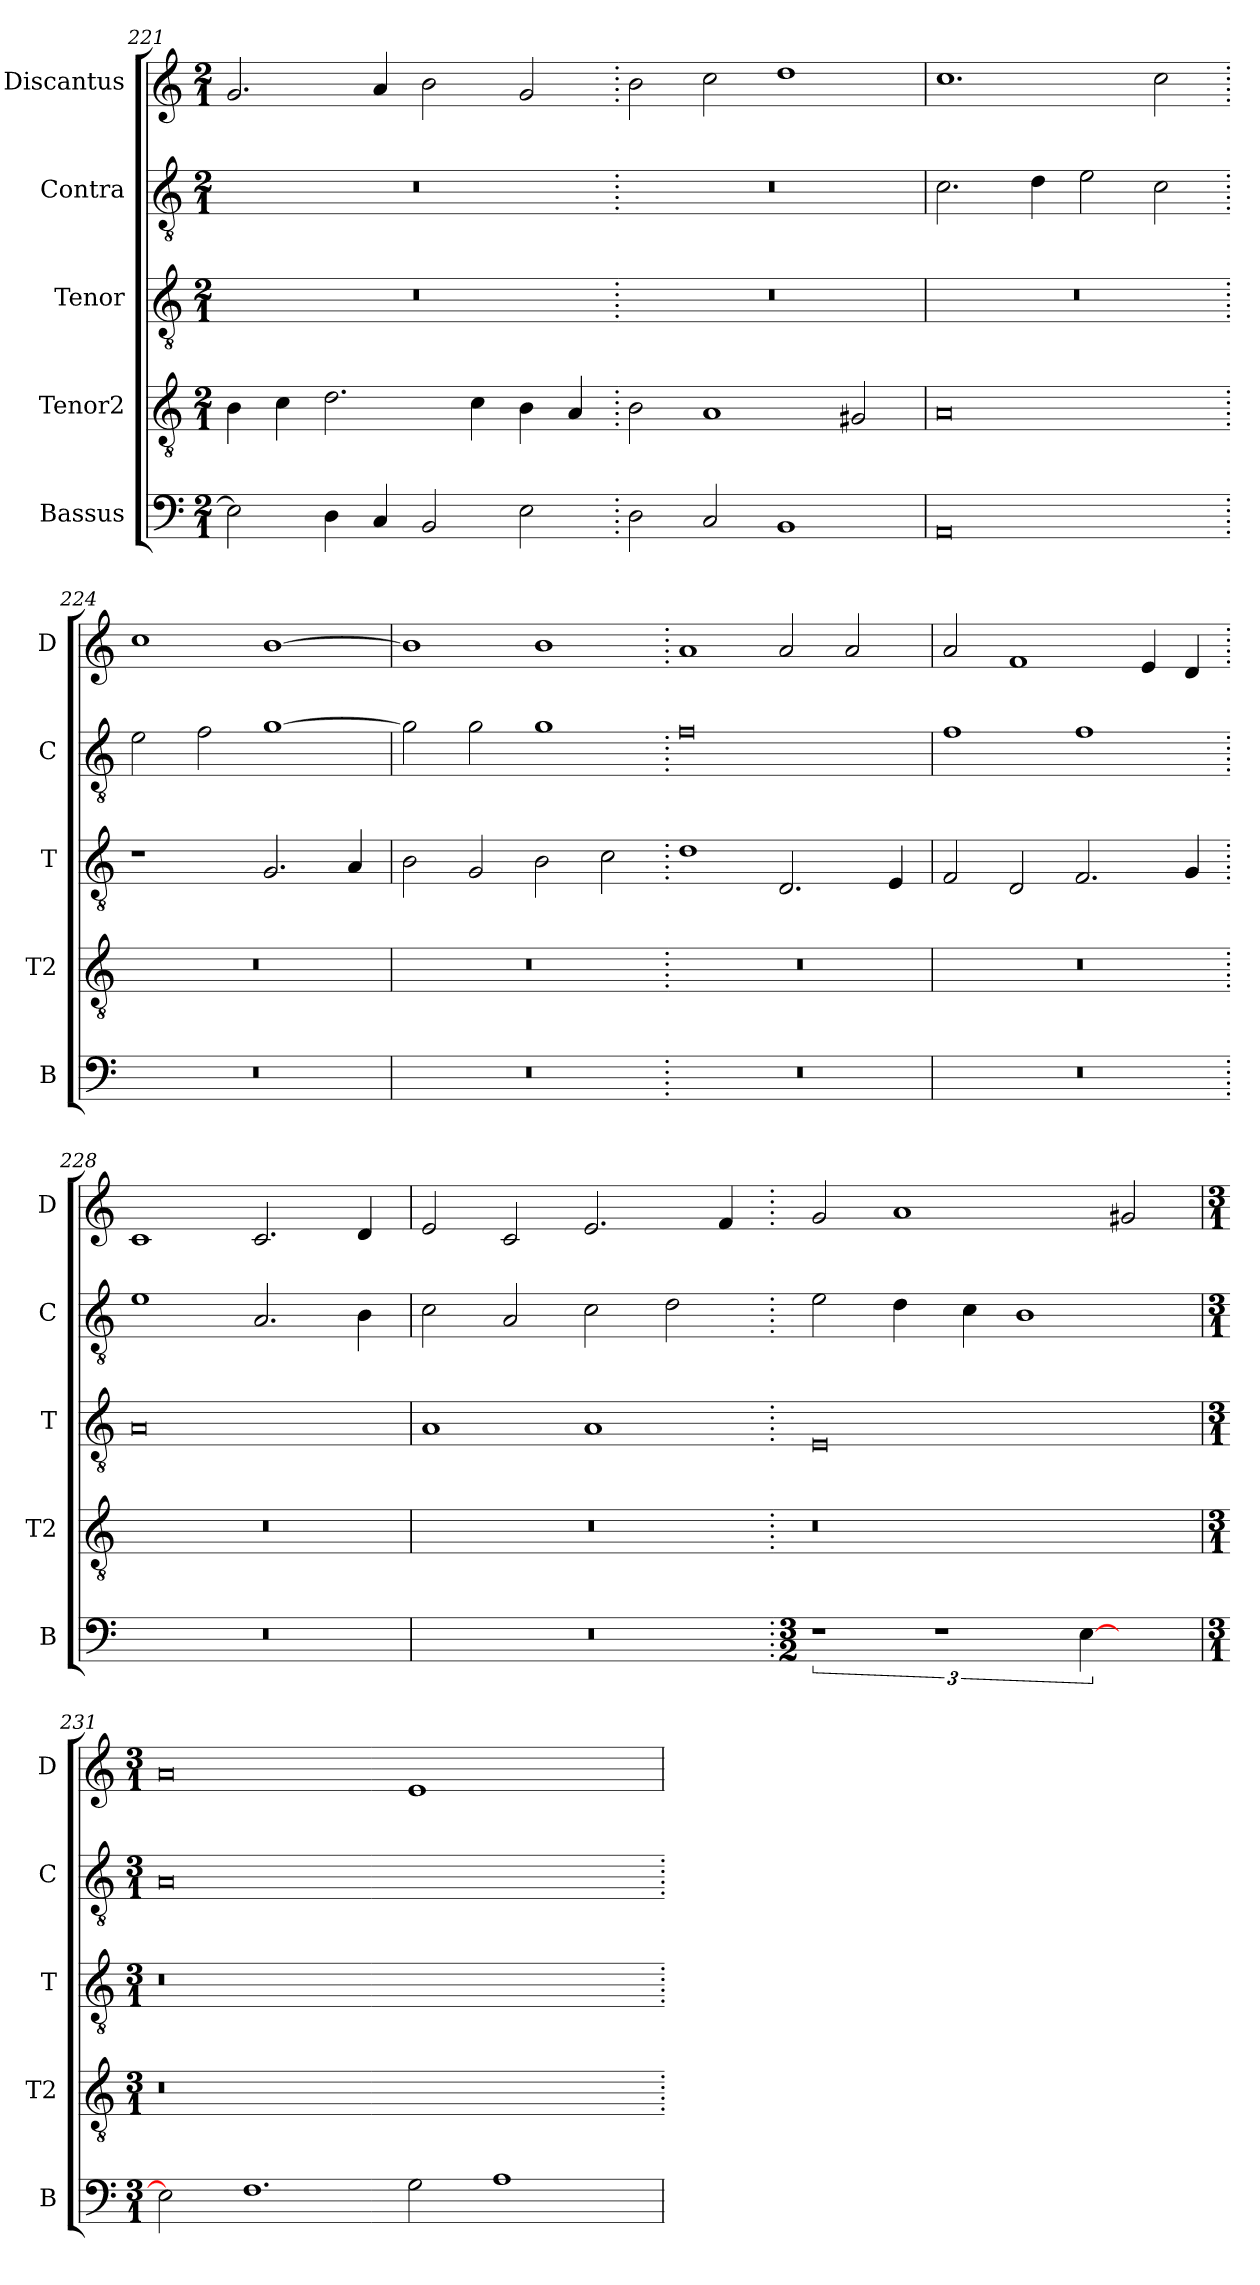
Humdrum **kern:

**kern	**kern	**kern	**kern	**kern
*part5	*part4	*part3	*part2	*part1
*staff5	*staff4	*staff3	*staff2	*staff1
*I"Bassus	*I"Tenor2	*I"Tenor	*I"Contra	*I"Discantus
*I'B	*I'T2	*I'T	*I'C	*I'D
*clefF4	*clefGv2	*clefGv2	*clefGv2	*clefG2
*k[]	*k[]	*k[]	*k[]	*k[]
*M2/1	*M2/1	*M2/1	*M2/1	*M2/1
=221	=221	=221	=221	=221
2E\]	4B\	0r	0r	2.g/
.	4c\	.	.	.
4D\	2.d\	.	.	.
4C/	.	.	.	4a/
2BB/	.	.	.	2b\
.	4c\	.	.	.
2E\	4B\	.	.	2g/
.	4A/	.	.	.
=222.	=222.	=222.	=222.	=222.
2D\	2B\	0r	0r	2b\
2C/	1A	.	.	2cc\
1BB	.	.	.	1dd
.	2G#X/	.	.	.
=223	=223	=223	=223	=223
0AA	0A	0r	2.c\	1.cc
.	.	.	4d\	.
.	.	.	2e\	.
.	.	.	2c\	2cc\
=224.	=224.	=224.	=224.	=224.
0r	0r	1r	2e\	1cc
.	.	.	2f\	.
.	.	2.G/	[1g	[1b
.	.	4A/	.	.
=225	=225	=225	=225	=225
0r	0r	2B\	2g\]	1b]
.	.	2G/	2g\	.
.	.	2B\	1g	1b
.	.	2c\	.	.
=226.	=226.	=226.	=226.	=226.
0r	0r	1d	0f	1a
.	.	2.D/	.	2a/
.	.	.	.	2a/
.	.	4E/	.	.
=227	=227	=227	=227	=227
0r	0r	2F/	1f	2a/
.	.	2D/	.	1f
.	.	2.F/	1f	.
.	.	.	.	4e/
.	.	4G/	.	4d/
=228.	=228.	=228.	=228.	=228.
0r	0r	0A	1e	1c
.	.	.	2.A/	2.c/
.	.	.	4B\	4d/
=229	=229	=229	=229	=229
0r	0r	1A	2c\	2e/
.	.	.	2A/	2c/
.	.	1A	2c\	2.e/
.	.	.	2d\	.
.	.	.	.	4f/
=230.	=230.	=230.	=230.	=230.
*M3/2	*	*	*	*
3%2r	0r	0E	2e\	2g/
.	.	.	4d\	1a
3%2r	.	.	.	.
.	.	.	4c\	.
.	.	.	1B	.
[6E	.	.	.	.
2ryy	.	.	.	2g#X/
=231	=231	=231	=231	=231
*M3/1	*M3/1	*M3/1	*M3/1	*M3/1
!	!LO:N:vis=0	!LO:N:vis=0	!LO:N:vis=0	!
2E]	0.r	0.r	0.A	0a
1.F	.	.	.	.
2G\	.	.	.	1e
1A	.	.	.	.
.	2ryy	2ryy	2ryy	2ryy
=	=.	=.	=.	=
*-	*-	*-	*-	*-
